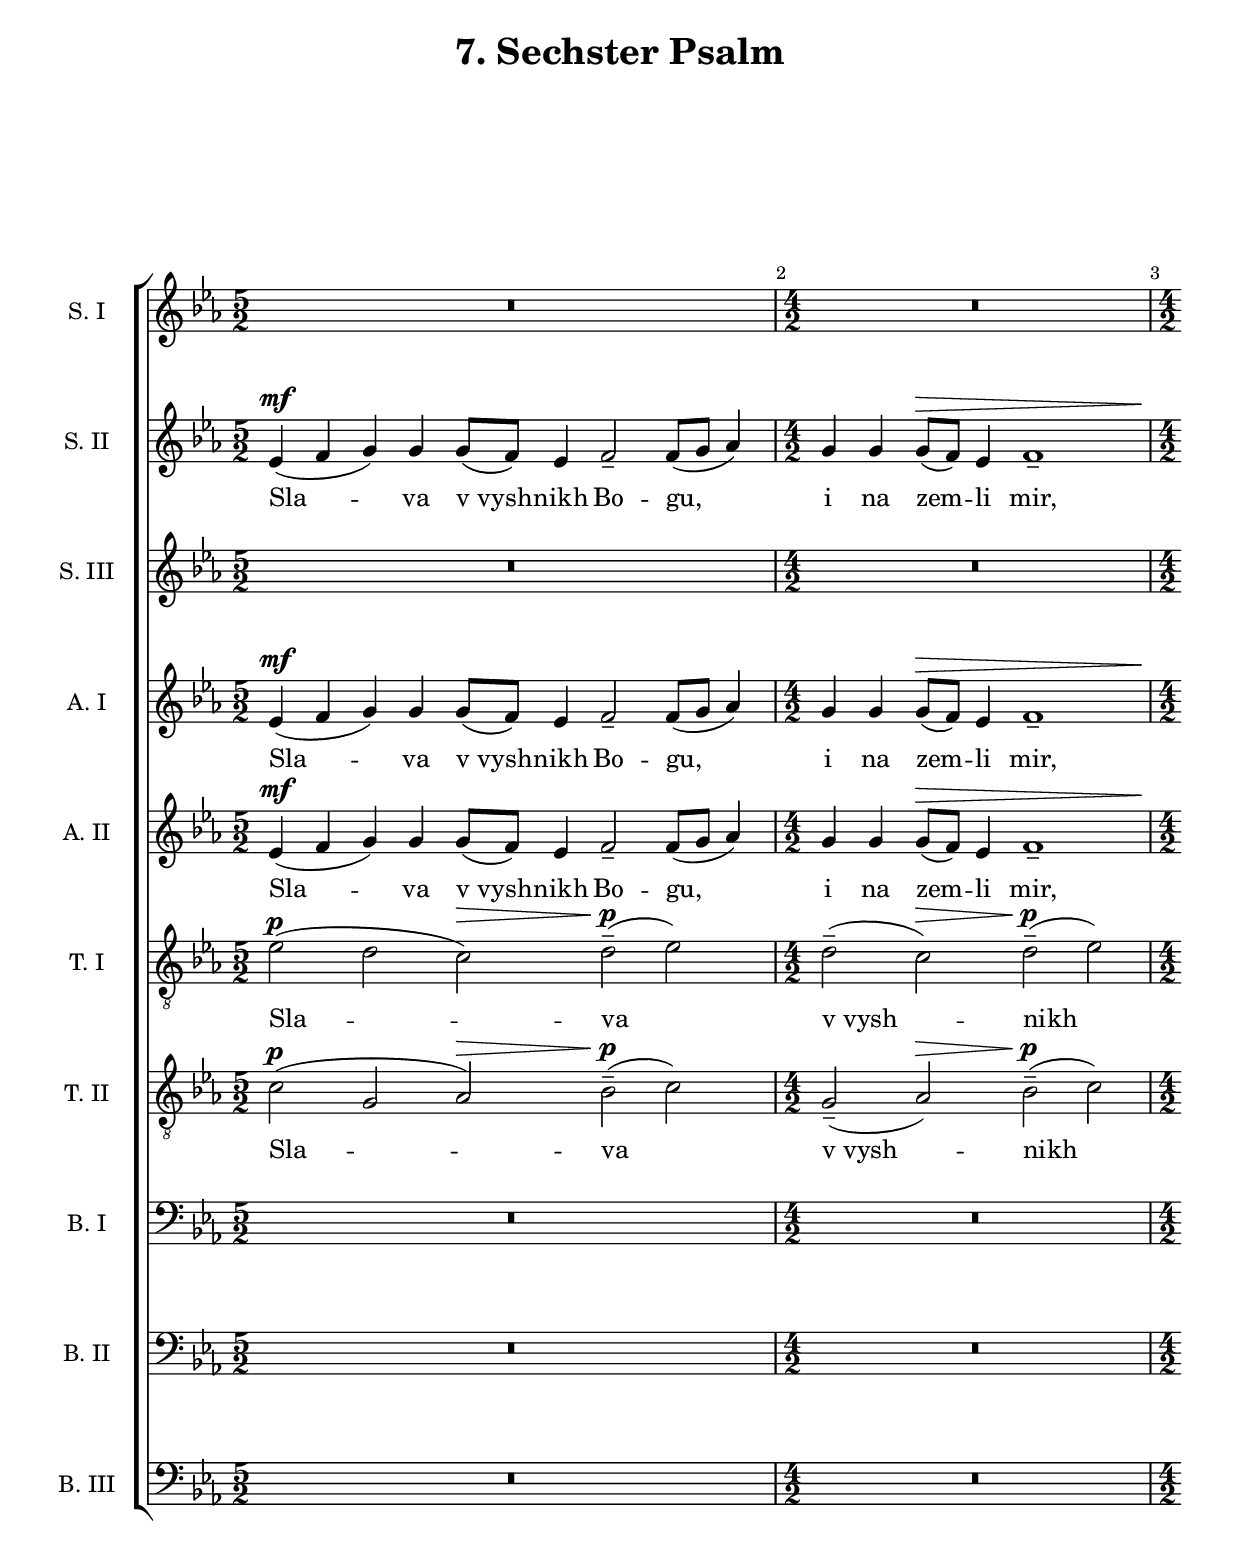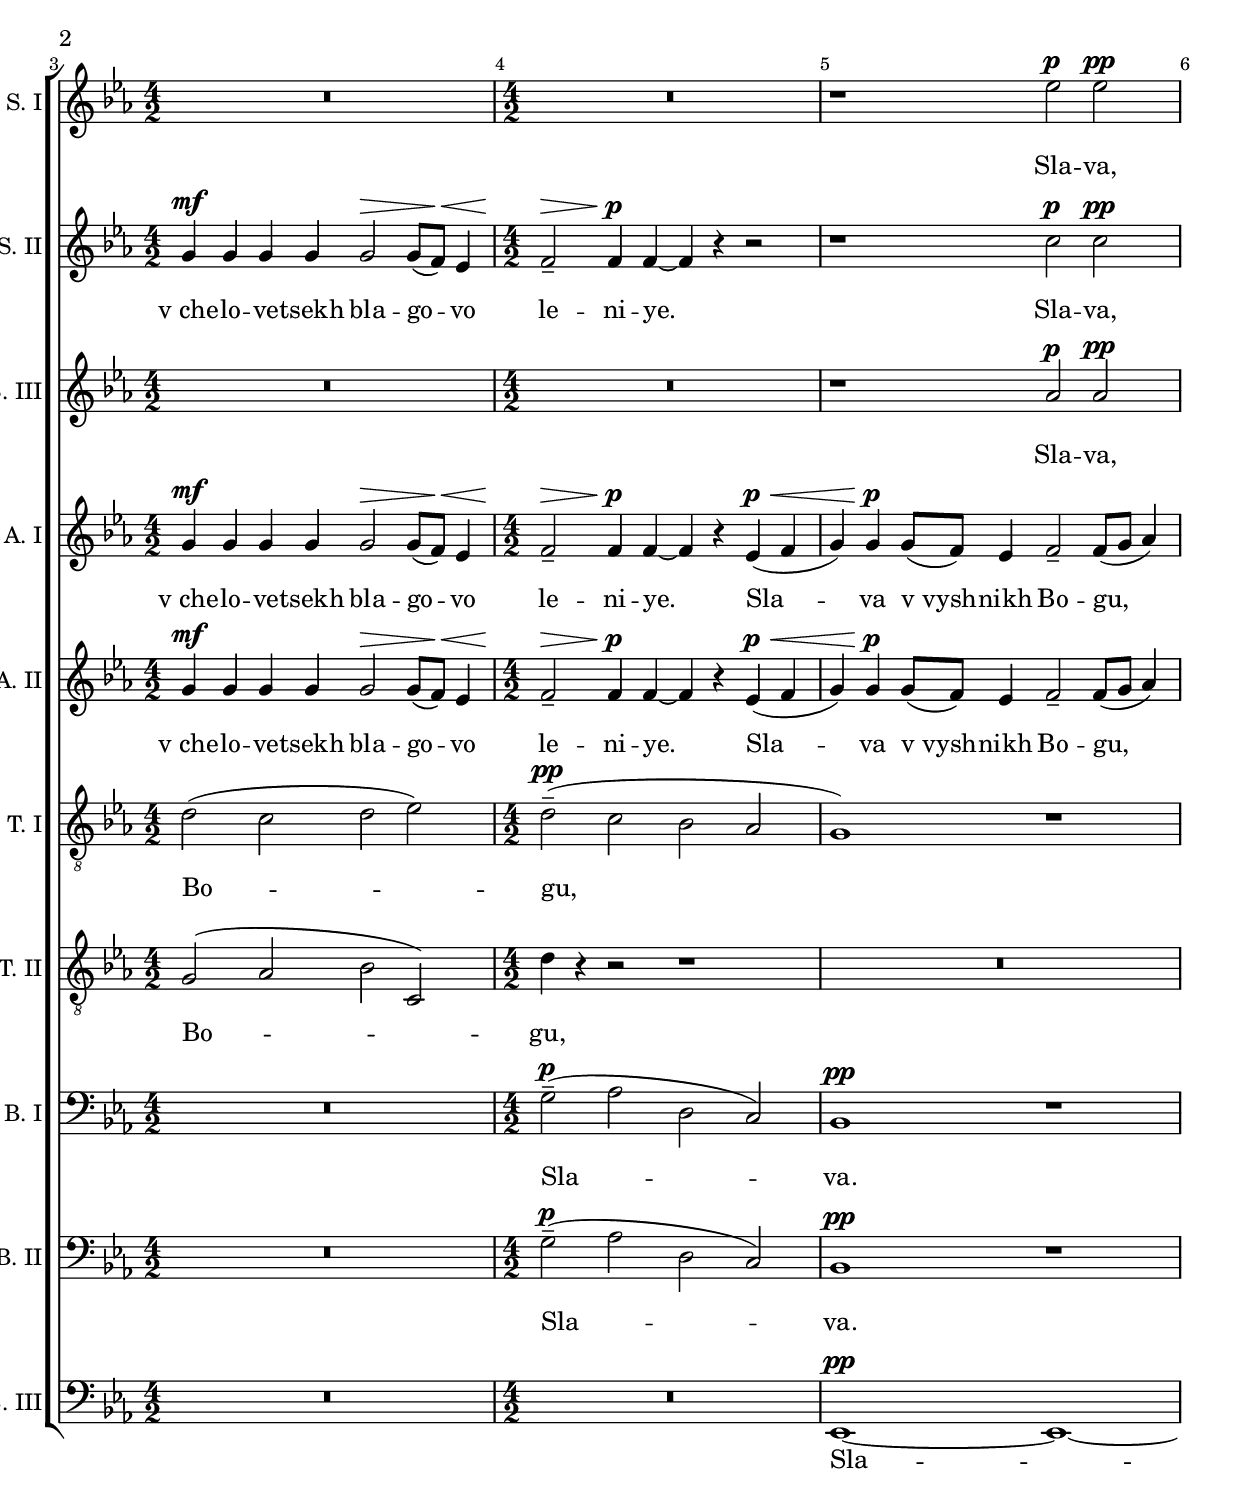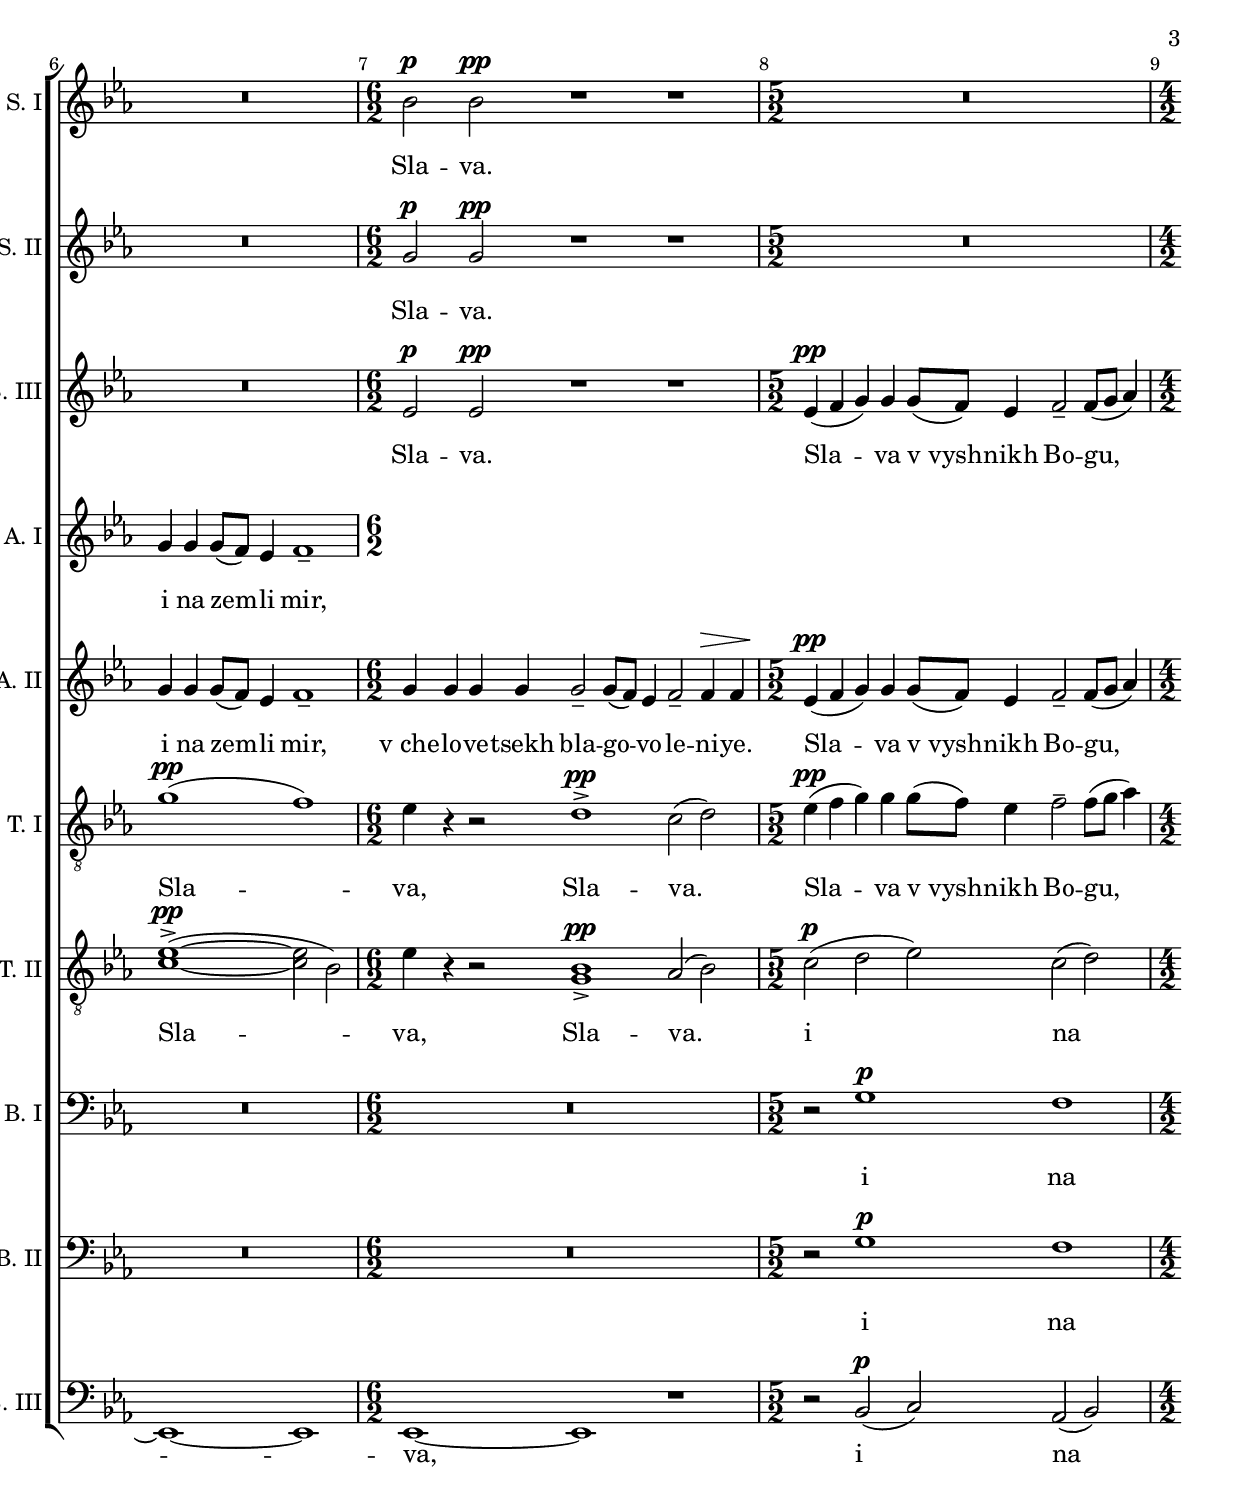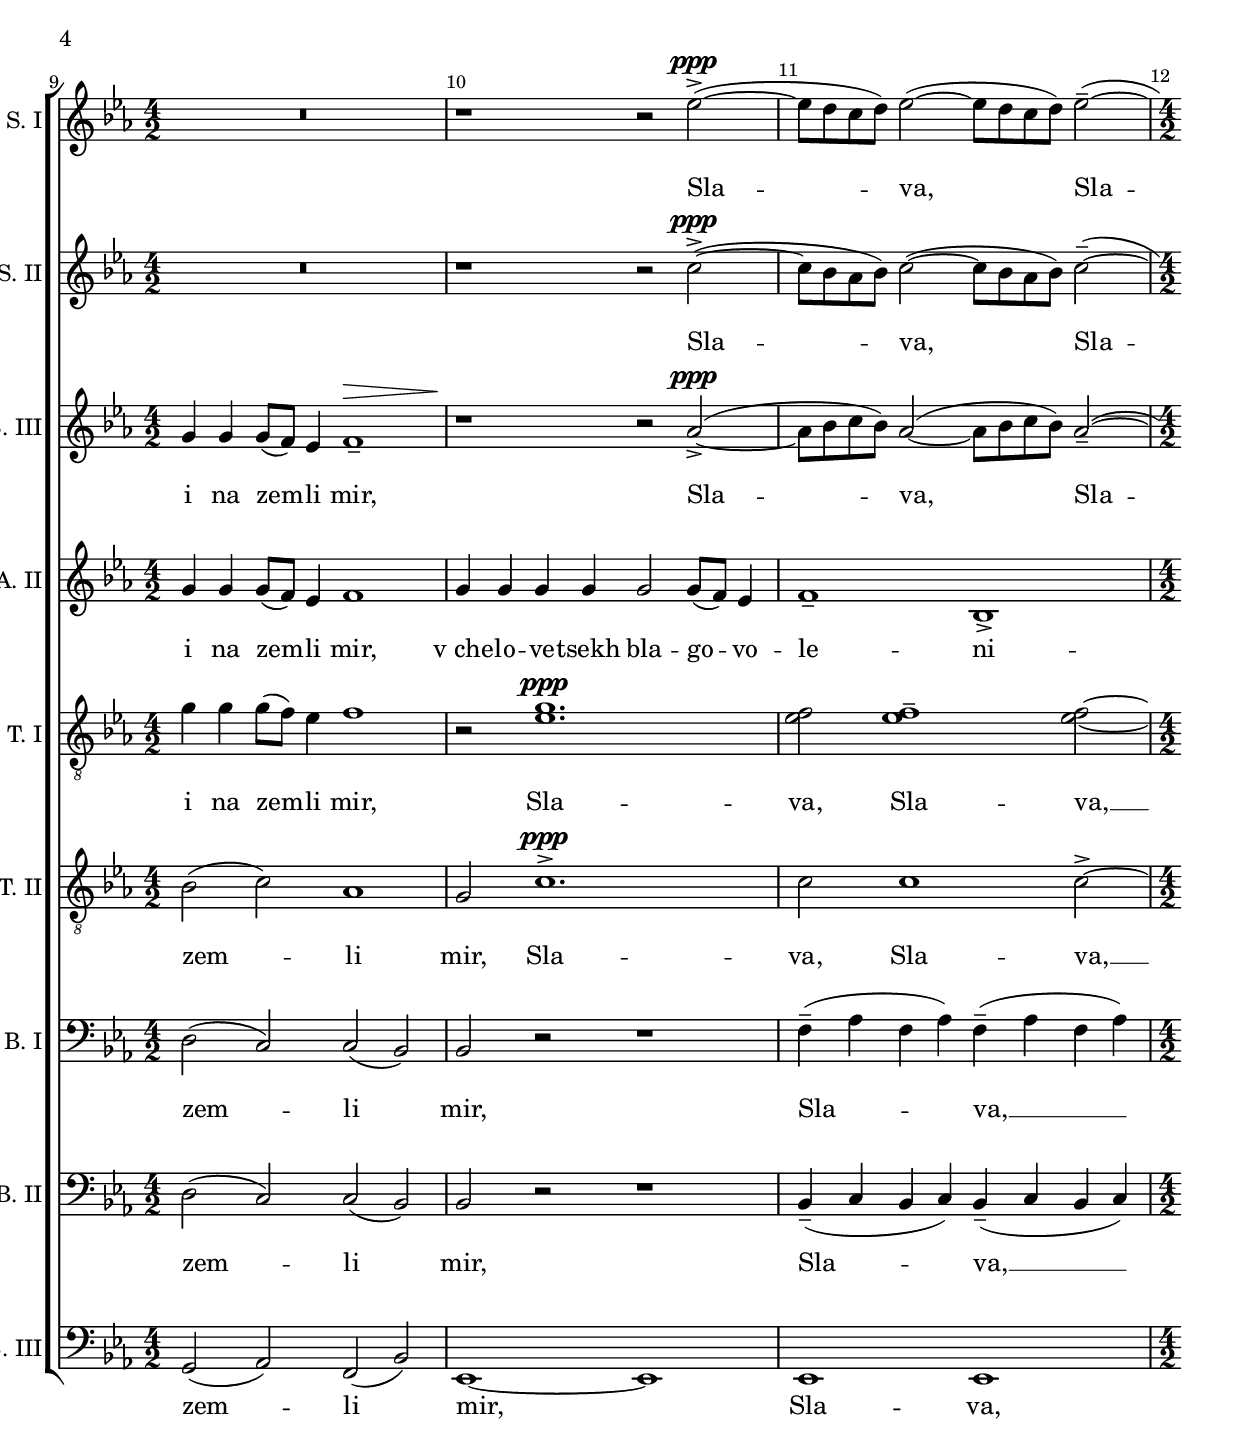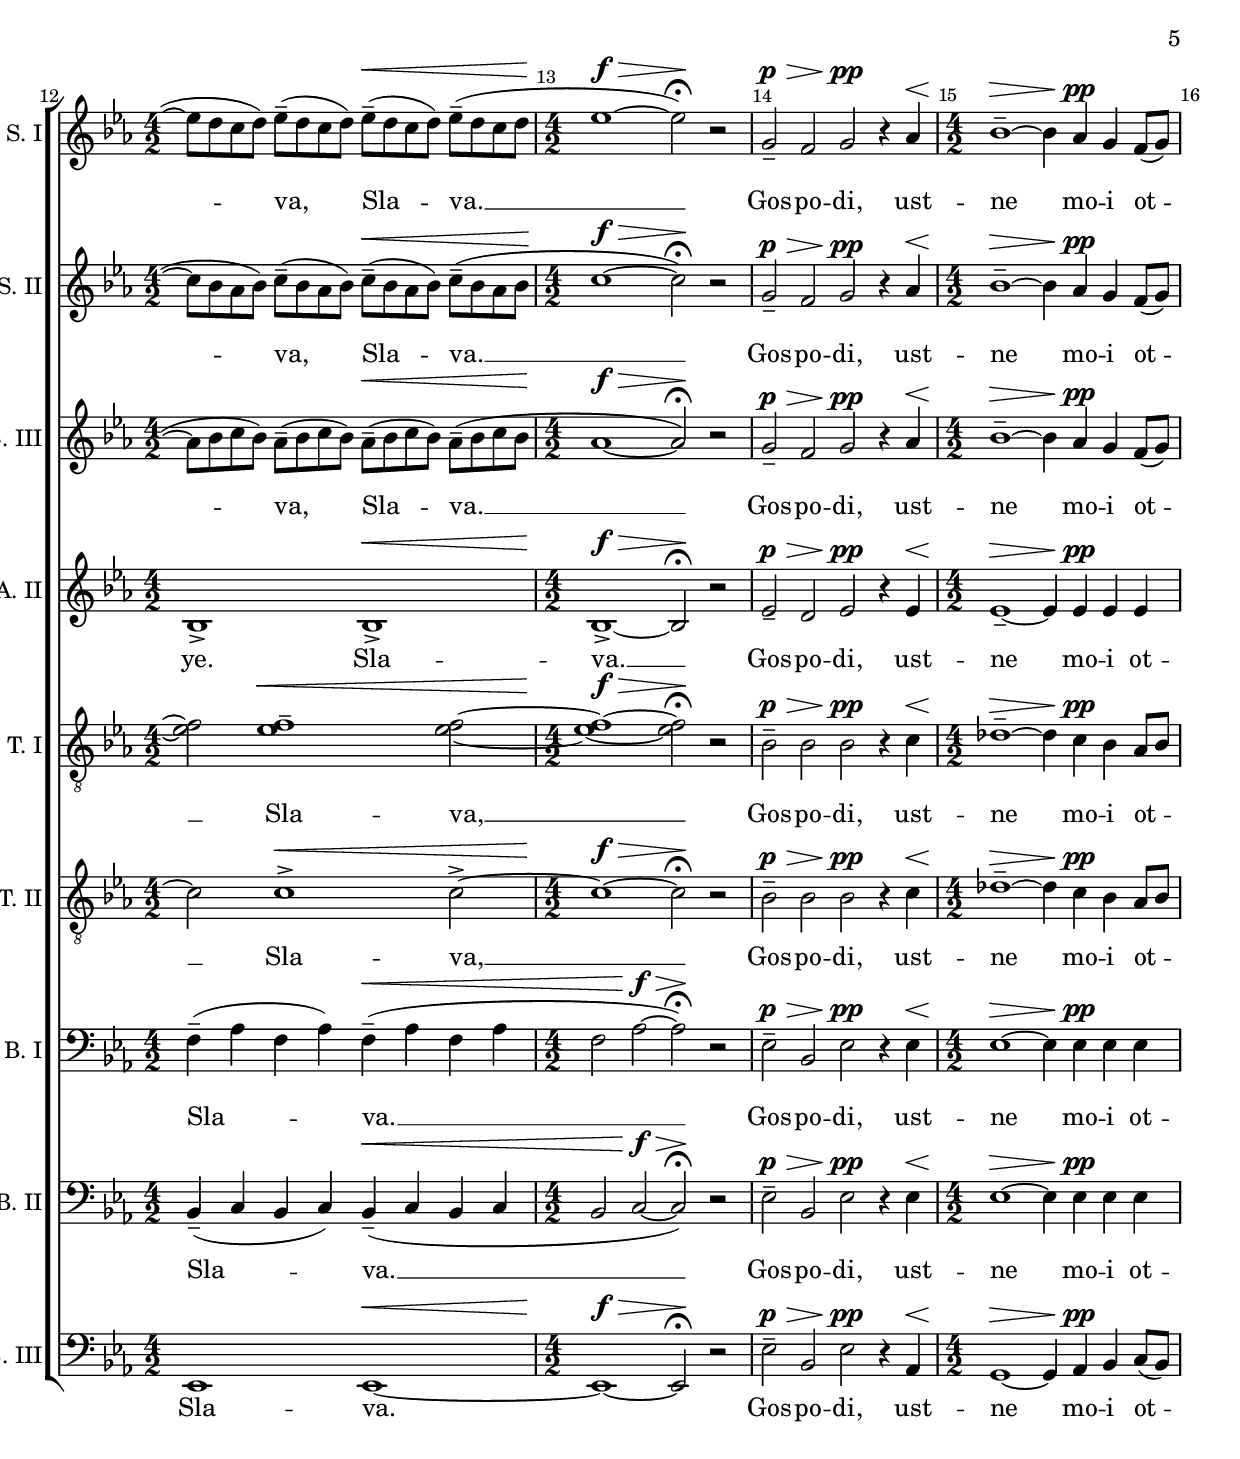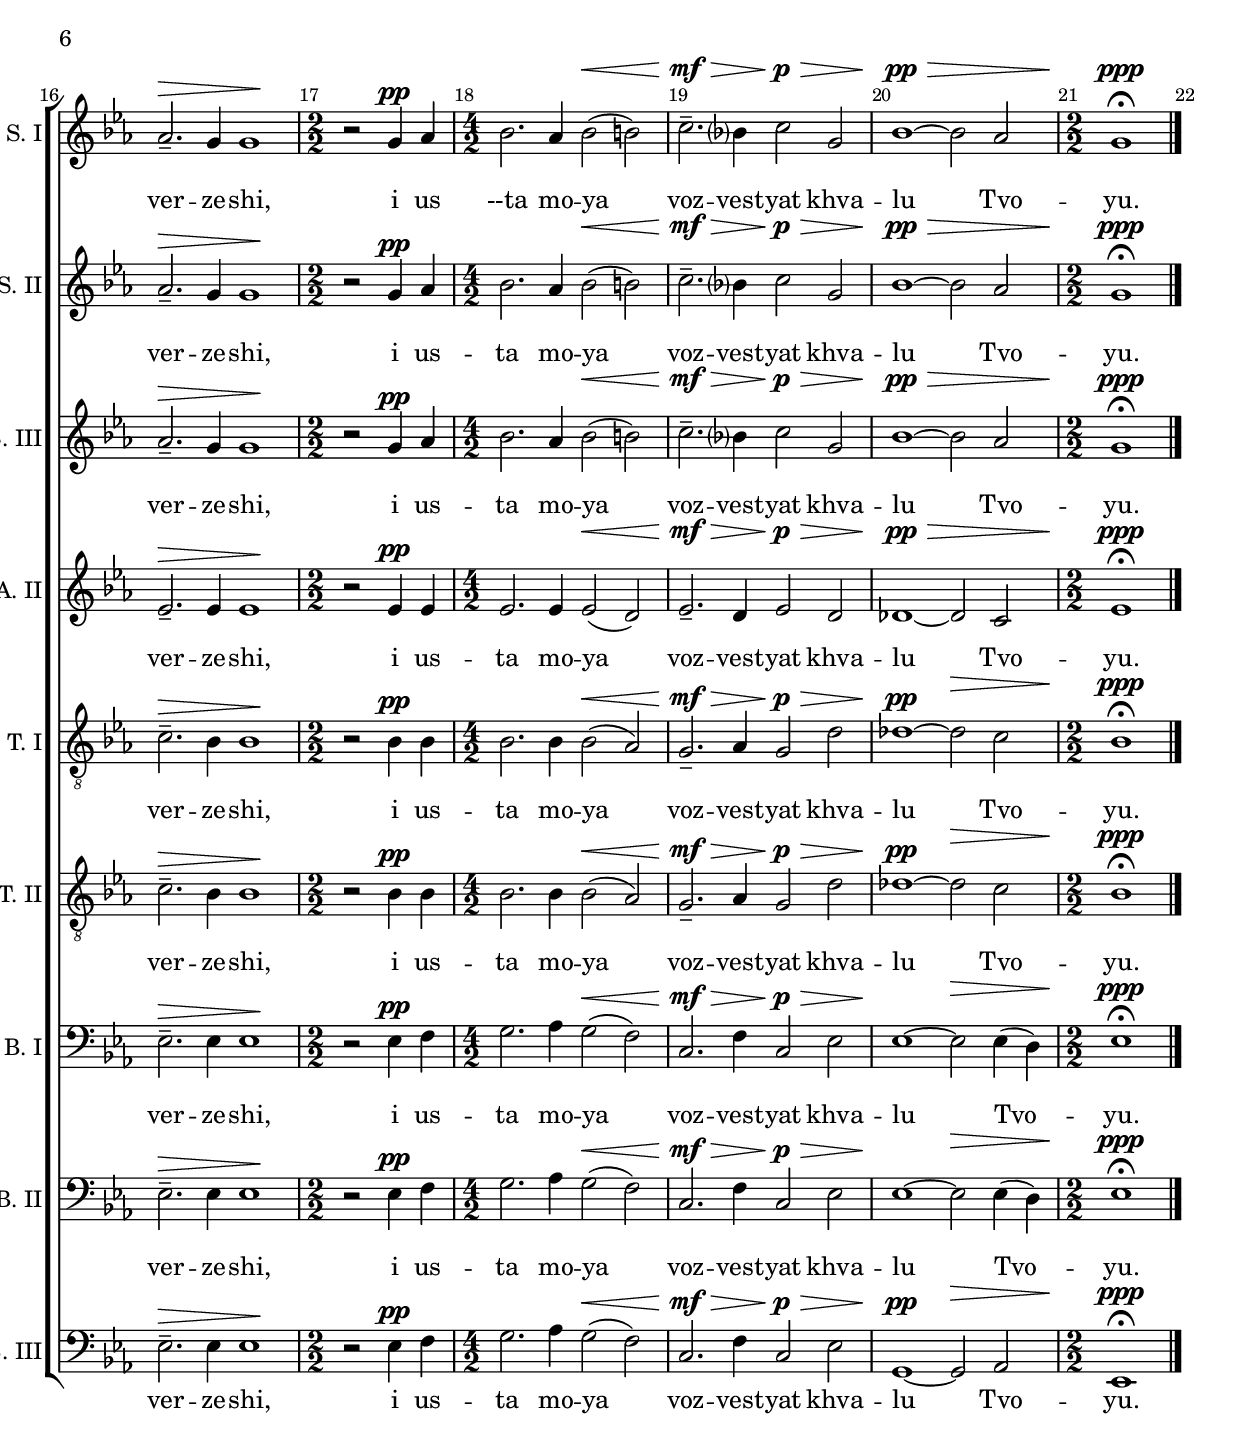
\version "2.16.2"

#(ly:set-option 'midi-extension "mid")

\header {
  title = "7. Sechster Psalm"
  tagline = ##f
}

obreak = { \break }

\paper {
  #(set-paper-size "a4")
}

global = {
  \key es \major
  \numericTimeSignature
  \dynamicUp
  \autoBeamOff
  \accidentalStyle "modern-voice-cautionary"
  % \override Score.TimeSignature #'stencil = ##f
  \set Score.markFormatter = #format-mark-box-numbers
  \override Score.BarNumber #'break-visibility = #'#(#t #t #t)
}

obreak = {}
hbar = { | } % hidden bar

\include "articulate.ly"

sopranoOneVoice = \relative c'' {
  %page 1
  \time 5/2  R2*5 |
  \time 4/2  R2*4 |
  \time 4/2  R2*4 |

  %page 2
  \time 4/2 R2*4 |
  r1 es2 \p  es2 \pp |
  R2*4 |

  %page 3
  \time 6/2 bes2 \p  bes2 \pp r1 r1 |
  \time 5/2  R2*5 |

  %page 4
  \time 4/2 R1*2 | % 2
  r1 r2 es2 \ppp  ( ~ -> | % 3
  es8 [ d8 c8 d8 ) ] es2 ( ~ es8 [ d8 c8 d8 ) ] es2( -- ~ |

  %page 5
  \time 4/2 es8 [ d8 c8 d8 ] ) es8 ( -- [ d8 c8 d8 ) ] es8 \< ( -- [ d8 c8 d8 ) ] es8 ( --  [ d8 c8 d8  ] |
  \time 4/2   es1 \f \> ~ es2 ) \! \fermata r2 |
  g,2 \p \> -- f2 g2  \pp r4 as4 \< |

  % page 6
  \time 4/2 bes1  \>  ~ -- bes4 as4 \pp g4 f8 ( [ g8 ) ] |
  as2. \> -- g4 g1 \! |
  \time 2/2  r2 g4 \pp as4 |
  \time 4/2  bes2. as4 bes2 \< ( b2 ) |
  c2.  \mf \> -- bes4 c2 \p \> g2 |
  bes1  \pp \> ~ bes2  as2 |
  \time 2/2   g1  \ppp \fermata \bar "|."

}


sopranoOneVerse = \lyricmode {
  Sla -- "va,"
  Sla -- "va."

  Sla -- "va,"
  Sla -- "va,"
  Sla -- "va." __

  Gos -- po -- "di," ust --
  ne mo -- i ot -- ver -- ze -- "shi,"
  i us --ta mo -- ya voz -- vest -- yat khva -- lu Tvo -- "yu."
}

sopranoTwoVoice = \relative c' {
  %page 1
  \time 5/2  es4 \mf ( f4 g4 ) g4 g8 ( [ f8 ) ] es4 f2 -- f8 ( [ g8 ] as4 ) |
  \time 4/2  g4 g4 g8 \> ( [ f8 ) ] es4 f1  -- |
  g4 \mf g4 g4 g4 g2 \> g8 ( [ f8 \<  ) ] es4 |


  %page 2
  \time 4/2 f2 \> -- f4 \p f4  ~ f4 r4 r2 | % 2
  r1 c'2 \p c2 \pp | % 3
  R1*2 |

  %page 3
  \time 6/2 g2 \p  g \pp r1 r1 |
  \time 5/2  R2*5 |

  %page 4
  \time 4/2 R1*2 | \obreak
  r1 r2 c2 \ppp ( ~ -> |
  c8 [ bes8 as8 bes8 ) ] c2 ( ~ c8 [ bes8 as8 bes8 ) ] c2 ( -- ~ |


  %page 5
  \time 4/2 c8 [ bes8 as8 bes8 ]) c8 ( -- [ bes8 as8 bes8 ) ] c8 \< ( -- [ bes8 as8 bes8 ) ] c8 ( -- [ bes8 as8 bes8 \! ] |
  \time 4/2 c1 \f \> ~ c2 ) \! \fermata r2 | % 3
  g2 \p \> -- f2 g2  \pp r4 as4 \< |

  % page 6
  \time 4/2 bes1  \>  ~ -- bes4 as4 \pp g4 f8 ( [ g8 ) ] |
  as2. \> -- g4 g1 \! |
  \time 2/2  r2 g4 \pp as4 |
  \time 4/2  bes2. as4 bes2 \< ( b2 ) |
  c2.  \mf \> -- bes4 c2 \p \> g2 |
  bes1  \pp \> ~ bes2  as2 |
  \time 2/2   g1  \ppp \fermata \bar "|."
}


sopranoTwoVerse = \lyricmode {
  Sla -- va "v vysh" -- nikh  Bo -- "gu,"
  i na zem -- li  "mir,"
  "v che" -- lo -- ve -- tsekh bla -- go -- vo  le -- ni -- "ye."


  Sla -- "va,"
  Sla -- "va."

  Sla -- "va,"
  Sla -- "va,"
  Sla -- "va." __

  Gos -- po -- "di," ust --
  ne mo -- i ot -- ver -- ze -- "shi,"
  i us -- ta mo -- ya voz -- vest -- yat khva -- lu Tvo -- "yu."
}

sopranoThreeVoice = \relative c'' {
  %page 1
  \time 5/2  R2*5 |
  \time 4/2  R2*4 |
  \time 4/2  R2*4 |

  %page 2
  \time 4/2 R2*4 |
  r1 as2 \p  as2 \pp |
  R2*4 |

  %page 3
  \time 6/2 es2 \p  es2 \pp r1 r1 |
  \time 5/2 es4 \pp ( f4 g4 ) g4 g8 ( [ f8 ) ] es4 f2 -- f8 ( [ g8 ] as4 ) |

  %page 4
  \time 4/2 g4 g4 g8 ( [ f8 ) ] es4 f1 \> -- |
  r1 \! r2 as2 \ppp ( ~ -> |
  as8 [ bes8 c8 bes8 ) ] as2 ( ~ as8 [ bes8 c8 bes8 ) ] as2 ~ ( -- |
  \time 4/2 as8 [ bes8 c8 bes8 ] ) as8 ( -- [ bes8 c8  bes8 ) ] as8 \< ( -- [ bes8 c8  bes8 ) ] as8 ( -- [ bes8 c8 bes8 ] |
  \time 4/2  as1 \f \> ~ as2 ) \! \fermata r2 |
  g2 \p \> -- f2 g2  \pp r4 as4 \< |

  % page 6
  \time 4/2 bes1  \>  ~ -- bes4 as4 \pp g4 f8 ( [ g8 ) ] |
  as2. \> -- g4 g1 \! |
  \time 2/2  r2 g4 \pp as4 |
  \time 4/2  bes2. as4 bes2 \< ( b2 ) |
  c2.  \mf \> -- bes4 c2 \p \> g2 |
  bes1  \pp \> ~ bes2  as2 |
  \time 2/2   g1  \ppp \fermata \bar "|."
  
}


sopranoThreeVerse = \lyricmode {
  Sla -- "va,"
  Sla -- "va."

  Sla -- va "v vysh" -- nikh  Bo -- "gu," i na zem -- li  "mir,"
 
  Sla -- "va,"
  Sla -- "va,"
  Sla -- "va." __

  Gos -- po -- "di," ust --
  ne mo -- i ot -- ver -- ze -- "shi,"
  i us -- ta mo -- ya voz -- vest -- yat khva -- lu Tvo -- "yu."
  %}
}


altoOneVoice = \relative c' {
  %page 1
  \time 5/2  es4 \mf ( f4 g4 ) g4 g8 ( [ f8 ) ] es4 f2 -- f8 ( [ g8 ] as4 ) |
  \time 4/2  g4 g4 g8 \> ( [ f8 ) ] es4 f1  --  |
  g4 \mf g4 g4 g4 g2 \> g8 ( [ f8 \< ) ] es4  |

  %page 2
  \time 4/2 f2 \> -- f4 \p f4 ~ f4 r4 es4 \p \< ( f4 | % 2
  g4 ) g4 \p g8 \! ( [ f8 ) ] es4 f2 -- f8 ( [ g8 ] as4 ) |
  g4 g4 g8 ( [ f8 ) ] es4 f1 --|
}

altoOneVerse = \lyricmode {
  Sla -- va "v vysh" -- nikh  Bo -- "gu,"
  i na zem -- li  "mir,"
  "v che" -- lo -- ve -- tsekh bla -- go -- vo  le -- ni -- "ye."

  Sla -- va "v vysh" -- nikh  Bo -- "gu,"
  i na zem -- li  "mir,"
}

altoTwoVoice = \relative c' {
  %page 1
  \time 5/2  es4 \mf ( f4 g4 ) g4 g8 ( [ f8 ) ] es4 f2 -- f8 ( [ g8 ] as4 ) |
  \time 4/2  g4 g4 g8 \> ( [ f8 ) ] es4 f1  --  |
  g4 \mf g4 g4 g4 g2 \> g8 ( [ f8 \< ) ] es4  |

  %page 2
  \time 4/2 f2 \> -- f4 \p f4 ~ f4 r4 es4 \p \< ( f4 | % 2
  g4 ) g4 \p g8 \! ( [ f8 ) ] es4 f2 -- f8 ( [ g8 ] as4 ) |
  g4 g4 g8 ( [ f8 ) ] es4 f1 --|

  %page 3
  \time 6/2 g4 g4 g4 g4 g2 -- g8 ( [ f8 ) ] es4 f2 -- f4 \> f4 |
  \time 5/2   es4 \pp ( f4  g4 ) g4 g8 ( [ f8 ) ] es4 f2 -- f8 ( [ g8 ] as4 ) |

  %page 4
  \time 4/2 g4 g4 g8 ( [ f8 ) ] es4 f1 |
  g4 g4 g4 g4 g2 g8 ( [ f8 ) ] es4 |
  f1 -- bes,1 ->  |

  %page 5
  \time 4/2 bes1 ->  bes1 \< -> |
  \time 4/2 bes1 \f \> ~ -> bes2 \! \fermata r2 |
  es2 \p \> -- d2 es2  \pp r4 es4  \< |

  %page 6
  \time 4/2 es1 -- \> ~ es4 es4 \pp es4 es4 |
  es2. \> -- es4 es1 \! |
  \time 2/2  r2 es4 \pp es4 |
  \time 4/2  es2. es4 es2 \< ( d2 ) |
  es2.  \mf \> -- d4 es2 \p \>  d2 |
  des1 \pp \> ~ des2  c2 |
  \time 2/2  es1 \ppp \fermata \bar "|."
}

altoTwoVerse = \lyricmode {
  Sla -- va "v vysh" -- nikh  Bo -- "gu,"
  i na zem -- li  "mir,"
  "v che" -- lo -- ve -- tsekh bla -- go -- vo  le -- ni -- "ye."

  Sla -- va "v vysh" -- nikh  Bo -- "gu,"
  i na zem -- li  "mir,"

  "v che"-- lo -- ve -- tsekh bla -- go -- vo -- le --  ni -- "ye."
  Sla -- va "v vysh" -- nikh Bo -- "gu,"

  i na zem -- li "mir," "v che" -- lo -- ve -- tsekh bla -- go -- vo -- le -- ni -- "ye."
  Sla -- "va." __
  Gos -- po -- "di,"
  ust -- ne mo -- i ot -- ver -- ze -- "shi,"
  i us -- ta mo -- ya voz -- vest -- yat khva -- lu Tvo -- "yu."
}


tenoreOneVoice = \relative c' {
  %page 1
  \time 5/2 es2 \p ( d2 c2 )\>  d2 \p ( -- es2 \! ) |
  \time 4/2  d2 ( -- c2 \> ) d2 \p( -- es2  ) |
  d2 ( c2 d2 es2 ) |

  %page 2
  \time 4/2  d2 \pp ( -- c2 bes2 as2 |
  g1 ) r1 |
  g'1 \pp ( f1 ) |

  %page 3
  \time 6/2 es4 r4 r2 d1 \pp -> c2 ( d2  ) |
  \time 5/2 es4 \pp ( f4 g4 ) g4 g8 ( [ f8 ) ] es4 f2 -- f8 ( [ g8 ] as4 ) |

  %page 4
  \time 4/2 g4 g4 g8  ( [ f8 ) ] es4 f1 |
  r2 <g es>1. \ppp  |
  <f es>2 <f es>1 -- <f es>2 ~~|

  %page 5
  \time 4/2 <f es>2  <f es>1 \< -- <f es>2 ~ ~ | 
  \time 4/2   <f es>1  \f \> ~ ~ <f es>2 \! \fermata r2 | 
  bes,2 \p \> -- bes2 bes2  \pp r4 c4 \<
  
  %page 6
  \time 4/2 des1 \> ~ -- des4 c4 \pp bes4 as8 [ bes8 ] | 
  c2. \> -- bes4 bes1 \! | 
  \time 2/2  r2 bes4 \pp bes4 | 
  \time 4/2  bes2. bes4 bes2 \< ( as2 ) |
  g2.  \mf \> -- as4 g2 \p \> d'2 |
  des1  \pp ~ des2 \> c2 | 
  \time 2/2   bes1  \ppp \fermata \bar "|."


}

tenoreOneVerse = \lyricmode {
  Sla -- va "v vysh" -- nikh  Bo -- "gu,"
  Sla -- "va,"
  Sla -- "va."

  Sla -- va "v vysh" -- nikh  Bo -- "gu,"
  i na zem -- li "mir,"
  Sla -- "va,"
  Sla -- "va," __
  Sla -- "va," __
  
    Gos -- po -- "di,"
  ust -- ne mo -- i ot -- ver -- ze -- "shi,"
  i us -- ta mo -- ya voz -- vest -- yat khva -- lu Tvo -- "yu."

}

tenoreTwoVoice = \relative c' {
  %page 1
  \time 5/2  c2 \p ( g2 as2 \> ) bes2 \p ( -- c2 \! ) |
  \time 4/2  g2 ( -- as2 \> ) bes2 \p ( -- c2  ) |
  g2 ( as2 bes2 c,2 ) |

  %page 2
  \time 4/2 d'4 r4 r2 r1 |
  R2*4 |
  <es c>1 \pp ( ~ -> ~ <es c>2 bes2 ) |

  %page 3
  \time 6/2 es4 r4 r2 <bes g>1 \pp -> as2  ( bes2 ) |
  \time 5/2  |
  c2 \p ( d2  es2 ) c2 ( d2 ) |

  %page 4
  \time 4/2 bes2 ( c2 ) as1 |
  g2 c1. \ppp -> |
  c2 c1 c2 -> ~ |

  %page 5
  \time 4/2 c2 c1
  \< \< -> c2 ~ -> | % 2
  \time 4/2  c1  \f  \> ~ c2 \! \fermata r2 | % 3
  bes2 \p \> -- bes2 bes2  \pp r4 c4  \< |

  %page 6
  \time 4/2 des1 \> ~ -- des4 c4 \pp bes4 as8 [ bes8 ] |
  c2. \> -- bes4 bes1 \! |
  \time 2/2  r2 bes4 \pp bes4 |
  \time 4/2  bes2. bes4 bes2 \< ( as2 ) |
  g2.  \mf \> -- as4 g2 \p \> d'2 |
  des1  \pp ~ des2 \> c2 |
  \time 2/2   bes1  \ppp \fermata \bar "|."

  %{
  %page 1
  \time 5/2 es2 \p ( d2 c2 )\>  d2 \p ( -- es2 \! ) |
  \time 4/2  d2 ( -- c2 \> ) d2 \p( -- es2  ) |
  d2 ( c2 d2 es2 ) |

  %page 2
  \time 4/2  d2 \pp ( -- c2 bes2 as2 |
  g1 ) r1 |
  g'1 \pp ( f1 ) |

  %page 3
  \time 6/2 es4 r4 r2 d1 \pp -> c2 ( d2  ) |
  \time 5/2 es4 \pp ( f4 g4 ) g4 g8 ( [ f8 ) ] es4 f2 -- f8 ( [ g8 ] as4 ) |

  %page 4
  \time 4/2 g4 g4 g8  ( [ f8 ) ] es4 f1 |
  r2 <g es>1. \ppp  |
  <f es>2 <f es>1 -- <f es>2 ~~|

  %page 5
  \time 4/2 <f es>2  <f es>1 \< -- <f es>2 ~ ~ |
  \time 4/2   <f es>1  \f \> ~ ~ <f es>2 \! \fermata r2 |
  bes,2 \p \> -- bes2 bes2  \pp r4 c4 \<

  %page 6
  \time 4/2 des1 \> ~ -- des4 c4 \pp bes4 as8 [ bes8 ] |
  c2. \> -- bes4 bes1 \! |
  \time 2/2  r2 bes4 \pp bes4 |
  \time 4/2  bes2. bes4 bes2 \< ( as2 ) |
  g2.  \mf \> -- as4 g2 \p \> d'2 |
  des1  \pp ~ des2 \> c2 |
  \time 2/2   bes1  \ppp \fermata \bar "|."
  %}

}

tenoreTwoVerse = \lyricmode {
  Sla -- va "v vysh" -- nikh  Bo -- "gu,"
  Sla -- "va,"
  Sla -- "va."

  i na zem -- li "mir,"
  Sla -- "va,"
  Sla -- "va," __
  Sla -- "va," __

  Gos -- po -- "di,"
  ust -- ne mo -- i ot -- ver -- ze -- "shi,"
  i us -- ta mo -- ya voz -- vest -- yat khva -- lu Tvo -- "yu."

}


bassoOneVoice = \relative c' {
  %page 1
  \time 5/2  R2*5 |
  \time 4/2  R2*4 |
  \time 4/2  R2*4 |

  %page 2
  \time 4/2 g2\p ( -- as2 d,2 c2 ) |
  bes1 \pp r1 |
  R2*4 |

  %page 3
  \time 6/2 R2*6 |
  \time 5/2  r2 g'1 \p f1 |

  %page 4
  \time 4/2 d2 ( c2 )  c2 ( bes2 ) |
  bes2 r2 r1 | % 3
  f'4 ( -- as4 f4 as4 ) f4 ( -- as4 f4 as4 ) |

  %page 5
  \time 4/2 f4 ( -- as4 f4 as4 ) f4\< ( -- as4 f4 as4 |
  \time 4/2  f2 as2 \f \> ~ as2 \! ) \fermata r2 |
  es2 \p \> -- bes2 es2  \pp r4 es4 \< \!

  %page 6
  \time 4/2 es1 \> ~ es4 es4 \pp es4 es4 |
  es2. \> -- es4 es1 \! | 
  \time 2/2  r2 es4\pp  f4 | % 4
  \time 4/2  g2. as4 g2 \< ( f2 ) |
  c2.  \mf \> f4 c2 \p \> es2 |
  es1 \! ~ es2 \> es4 ( d4 ) | % 7
  \time 2/2   es1 \! \ppp \ppp \fermata \bar "|."

}

bassoOneVerse = \lyricmode {
  Sla -- "va."
  i na zem -- li "mir," 
  Sla -- "va," __
  Sla -- "va." __
  Gos -- po -- "di,"

  ust -- ne mo -- i ot -- ver -- ze -- "shi,"
  i us -- ta mo -- ya voz -- vest -- yat khva -- lu Tvo -- "yu."
}

bassoTwoVoice = \relative c' {
  %page 1
  \time 5/2  R2*5 |
  \time 4/2  R2*4 |
  \time 4/2  R2*4 |

  %page 2
  \time 4/2 g2\p ( -- as2 d,2 c2 ) |
  bes1 \pp r1 |
  R2*4 |

  %page 3
  \time 6/2 R2*6 |
  \time 5/2  r2 g'1 \p f1 |

  %page 4
  \time 4/2 d2 ( c2 )  c2 ( bes2 ) |
  bes2 r2 r1 | % 3
  bes4 ( -- c4 bes4 c4 )bes4 ( -- c4 bes4 c4 ) |

  %page 5
  \time 4/2 bes4 ( -- c4 bes4 c4 ) bes4 \< ( -- c4 bes4 c4  | 
  \time 4/2  bes2 c2 \f \> ~ c2 ) \! \fermata r2 | 
  es2 \p \> -- bes2 es2  \pp r4 es4 \< \!

  %page 6
  \time 4/2 es1 \> ~ es4 es4 \pp es4 es4 |
  es2. \> -- es4 es1 \! | 
  \time 2/2  r2 es4\pp  f4 | % 4
  \time 4/2  g2. as4 g2 \< ( f2 ) |
  c2.  \mf \> f4 c2 \p \> es2 |
  es1 \! ~ es2 \> es4 ( d4 ) | % 7
  \time 2/2   es1 \! \ppp \ppp \fermata \bar "|."

}

bassoTwoVerse = \lyricmode {
  Sla -- "va."
  i na zem -- li "mir," 
  Sla -- "va," __
  Sla -- "va." __
  Gos -- po -- "di,"

  ust -- ne mo -- i ot -- ver -- ze -- "shi,"
  i us -- ta mo -- ya voz -- vest -- yat khva -- lu Tvo -- "yu."
}

bassoThreeVoice = \relative c, {
  %page 1
  \time 5/2  R2*5 |
  \time 4/2  R2*4 |
  \time 4/2  R2*4 |
  
  %page 2
   \time 4/2 R1*2 |
  es1 \pp ~ es1 ~ | 
  es1 ~ es1
  
  %page 3
  \time 6/2 es1 ~ es1 r1 | 
  \time 5/2  r2 bes'2 \p ( c2 ) as2 ( bes2 ) |
  
  %page 4
  \time 4/2 g2 ( as2 ) f2 ( bes2 ) | 
  es,1 ~ es1 |
  es1 es1
  
  %page 5
  \time 4/2 es1 es1 \< ~ | % 2
  \time 4/2  es1 \f \> ~ es2 \! \fermata r2 |
  es'2 \p \> -- bes2 es2  \pp r4 as,4 \< |
  
  %page 6
  \time 4/2 g1 \> ~ g4 as4 \pp bes4 c8 ( [ bes8 ) ] | 
  es2. \> -- es4 es1 \! | 
  \time 2/2  r2 es4 \pp f4 | 
  \time 4/2  g2. as4 g2 \< ( f2 ) | 
  c2.  \mf \> f4 c2 \p \> es2 | 
  g,1 \pp ~ g2 \> as2 | 
  \time 2/2  es1 \ppp \fermata \bar "|."
}

bassoThreeVerse = \lyricmode {
  Sla -- "va,"
  i na zem -- li "mir," 
  Sla --"va,"
  
    Sla --"va."
      Gos -- po -- "di,"

  ust -- ne mo -- i ot -- ver -- ze -- "shi,"
  i us -- ta mo -- ya voz -- vest -- yat khva -- lu Tvo -- "yu."

}






%%% ------ Print Score
\score {
  \new ChoirStaff <<
    \new Staff \with {
      instrumentName = "S. I"
      shortInstrumentName = "S. I"
    } \new Voice = "soprano1" { \global  \sopranoOneVoice}
    \new Lyrics \with {
      \override VerticalAxisGroup #'staff-affinity = #CENTER
    } \lyricsto "soprano1" \sopranoOneVerse


    \new Staff \with {
      instrumentName = "S. II"
      shortInstrumentName = "S. II"
    } \new Voice = "soprano2" { \global  \sopranoTwoVoice}
    \new Lyrics \with {
      \override VerticalAxisGroup #'staff-affinity = #CENTER
    } \lyricsto "soprano2" \sopranoTwoVerse

    \new Staff \with {
      instrumentName = "S. III"
      shortInstrumentName = "S. III"
    } \new Voice = "soprano3" { \global  \sopranoThreeVoice}
    \new Lyrics \with {
      \override VerticalAxisGroup #'staff-affinity = #CENTER
    } \lyricsto "soprano3" \sopranoThreeVerse

    \new Staff \with {
      instrumentName = "A. I"
      shortInstrumentName = "A. I"
    } \new Voice = "alto1" { \global  \altoOneVoice}
    \new Lyrics \with {
      \override VerticalAxisGroup #'staff-affinity = #CENTER
    } \lyricsto "alto1" \altoOneVerse

    \new Staff \with {
      instrumentName = "A. II"
      shortInstrumentName = "A. II"
    } \new Voice = "alto2" { \global  \altoTwoVoice}
    \new Lyrics \with {
      \override VerticalAxisGroup #'staff-affinity = #CENTER
    } \lyricsto "alto2" \altoTwoVerse

    \new Staff \with {
      instrumentName = "T. I"
      shortInstrumentName = "T. I"
    }  \new Voice = "tenor1" { \clef "treble_8" \global  \tenoreOneVoice }
    \new Lyrics \with {
      \override VerticalAxisGroup #'staff-affinity = #CENTER
    } \lyricsto "tenor1" \tenoreOneVerse

    \new Staff \with {
      instrumentName = "T. II"
      shortInstrumentName = "T. II"
    } \new Voice = "tenor2" { \clef "treble_8" \global  \tenoreTwoVoice }
    \new Lyrics \with {
      \override VerticalAxisGroup #'staff-affinity = #CENTER
    } \lyricsto "tenor2" \tenoreTwoVerse

    \new Staff \with {
      instrumentName = "B. I"
      shortInstrumentName = "B. I"
    }  \new Voice = "bass1" { \clef bass \global  \bassoOneVoice }
    \new Lyrics \with {
      \override VerticalAxisGroup #'staff-affinity = #CENTER
    } \lyricsto "bass1" \bassoOneVerse

    \new Staff \with {
      instrumentName = "B. II"
      shortInstrumentName = "B. II"
    }  \new Voice = "bass2" { \clef bass \global  \bassoTwoVoice }
    \new Lyrics \with {
      \override VerticalAxisGroup #'staff-affinity = #CENTER
    } \lyricsto "bass2" \bassoTwoVerse

    \new Staff \with {
      instrumentName = "B. III"
      shortInstrumentName = "B. III"
    }  \new Voice = "bass3" { \clef bass \global  \bassoThreeVoice }
    \new Lyrics \with {
      \override VerticalAxisGroup #'staff-affinity = #CENTER
    } \lyricsto "bass3" \bassoThreeVerse
  >>
  \layout { }
}

%%% ------ Midi Score

\score {
  <<
    \articulate
    <<
      \new Staff = "S 1" {\global \sopranoOneVoice}
      \new Staff = "S 2" {\global \sopranoTwoVoice}
      \new Staff = "S 3" {\global \sopranoThreeVoice}
      \new Staff = "A 1" {\global \altoOneVoice}
      \new Staff = "A 2" {\global \altoTwoVoice}
      \new Staff = "T 1" {\global \tenoreOneVoice}
      \new Staff = "T 2" {\global \tenoreTwoVoice}
      \new Staff = "B 1" {\global \bassoOneVoice}
      \new Staff = "B 2" {\global \bassoTwoVoice}
      \new Staff = "B 3" {\global \bassoThreeVoice}

      \new Staff = "Female"   {
        <<
          \sopranoOneVoice \\
          \sopranoTwoVoice \\
          \sopranoThreeVoice \\
          \altoOneVoice \\
          \altoTwoVoice
        >>
      }

      \new Staff = "FemaleViolin"   {
        <<
          \sopranoOneVoice \\
          \sopranoTwoVoice \\
          \sopranoThreeVoice \\
          \altoOneVoice \\
          \altoTwoVoice
        >>
      }
      \new Staff = "Male"   {
        <<
          \tenoreOneVoice \\
          \tenoreTwoVoice \\
          \bassoOneVoice \\
          \bassoTwoVoice \\         
          \bassoThreeVoice \\
        >>
      }
      \new Staff = "SubBass" {\global \bassoThreeVoice}
    >>
  >>
  \midi {
    \tempo 4=84
  }
}

